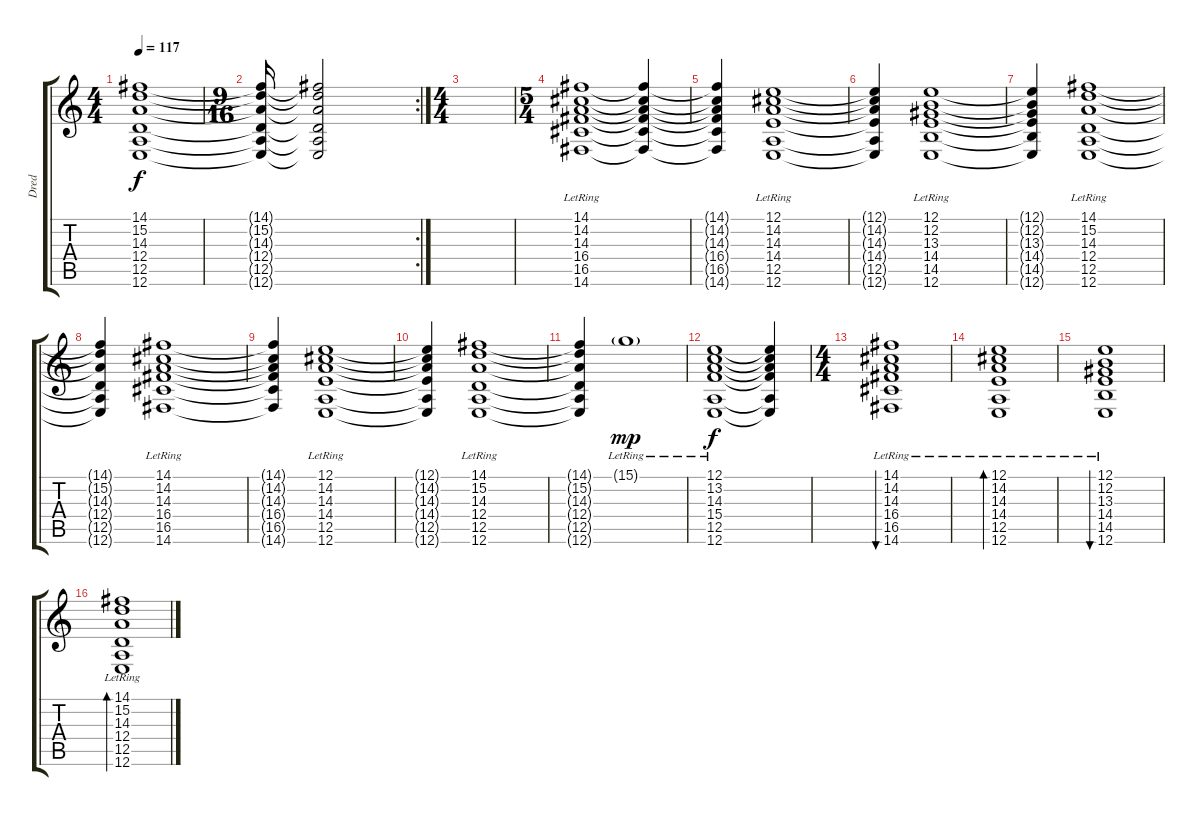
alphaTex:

\track ("Dred" "Dred") {instrument stringensemble2}
\staff {score tabs}
\tuning (E4 B3 G3 D3 A2 E2) {hide}
\ts (4 4)
\tempo 117
\clef g2
\ks c
(14.1{t} 15.2{t} 14.3{t} 12.4{t} 12.5{t} 12.6{t}).1{dy f} |
\rc 2
\ts (9 16)
(14.1{t} 15.2{t} 14.3{t} 12.4{t} 12.5{t} 12.6{t}).16 (14.1{t} 15.2{t} 14.3{t} 12.4{t} 12.5{t} 12.6{t}).2 |
\ts (4 4)
|
\ts (5 4)
(14.1{lr} 14.2{lr} 14.3{lr} 16.4{lr} 16.5{lr} 14.6{lr}).1 (14.1{t} 14.2{t} 14.3{t} 16.4{t} 16.5{t} 14.6{t}).4 |
(14.1{t} 14.2{t} 14.3{t} 16.4{t} 16.5{t} 14.6{t}).4 (12.1{lr} 14.2{lr} 14.3{lr} 14.4{lr} 12.5{lr} 12.6{lr}).1 |
(12.1{t} 14.2{t} 14.3{t} 14.4{t} 12.5{t} 12.6{t}).4 (12.1{lr} 12.2{lr} 13.3{lr} 14.4{lr} 14.5{lr} 12.6{lr}).1 |
(12.1{t} 12.2{t} 13.3{t} 14.4{t} 14.5{t} 12.6{t}).4 (14.1{lr} 15.2{lr} 14.3{lr} 12.4{lr} 12.5{lr} 12.6{lr}).1 |
(14.1{t} 15.2{t} 14.3{t} 12.4{t} 12.5{t} 12.6{t}).4 (14.1{lr} 14.2{lr} 14.3{lr} 16.4{lr} 16.5{lr} 14.6{lr}).1 |
(14.1{t} 14.2{t} 14.3{t} 16.4{t} 16.5{t} 14.6{t}).4 (12.1{lr} 14.2{lr} 14.3{lr} 14.4{lr} 12.5{lr} 12.6{lr}).1 |
(12.1{t} 14.2{t} 14.3{t} 14.4{t} 12.5{t} 12.6{t}).4 (14.1{lr} 15.2{lr} 14.3{lr} 12.4{lr} 12.5{lr} 12.6{lr}).1 |
(14.1{t} 15.2{t} 14.3{t} 12.4{t} 12.5{t} 12.6{t}).4 15.1{g lr}.1{dy mp} |
(12.1{lr} 13.2{lr} 14.3{lr} 15.4{lr} 12.5{lr} 12.6{lr}).1{dy f} (12.1{t} 13.2{t} 14.3{t} 15.4{t} 12.5{t} 12.6{t}).4 |
\ts (4 4)
(14.1{lr} 14.2{lr} 14.3{lr} 16.4{lr} 16.5{lr} 14.6{lr}).1{bu 480} |
(12.1{lr} 14.2{lr} 14.3{lr} 14.4{lr} 12.5{lr} 12.6{lr}).1{bd 480} |
(12.1{lr} 12.2{lr} 13.3{lr} 14.4{lr} 14.5{lr} 12.6{lr}).1{bu 480} |
(14.1{lr} 15.2{lr} 14.3{lr} 12.4{lr} 12.5{lr} 12.6{lr}).1{bd 480}
